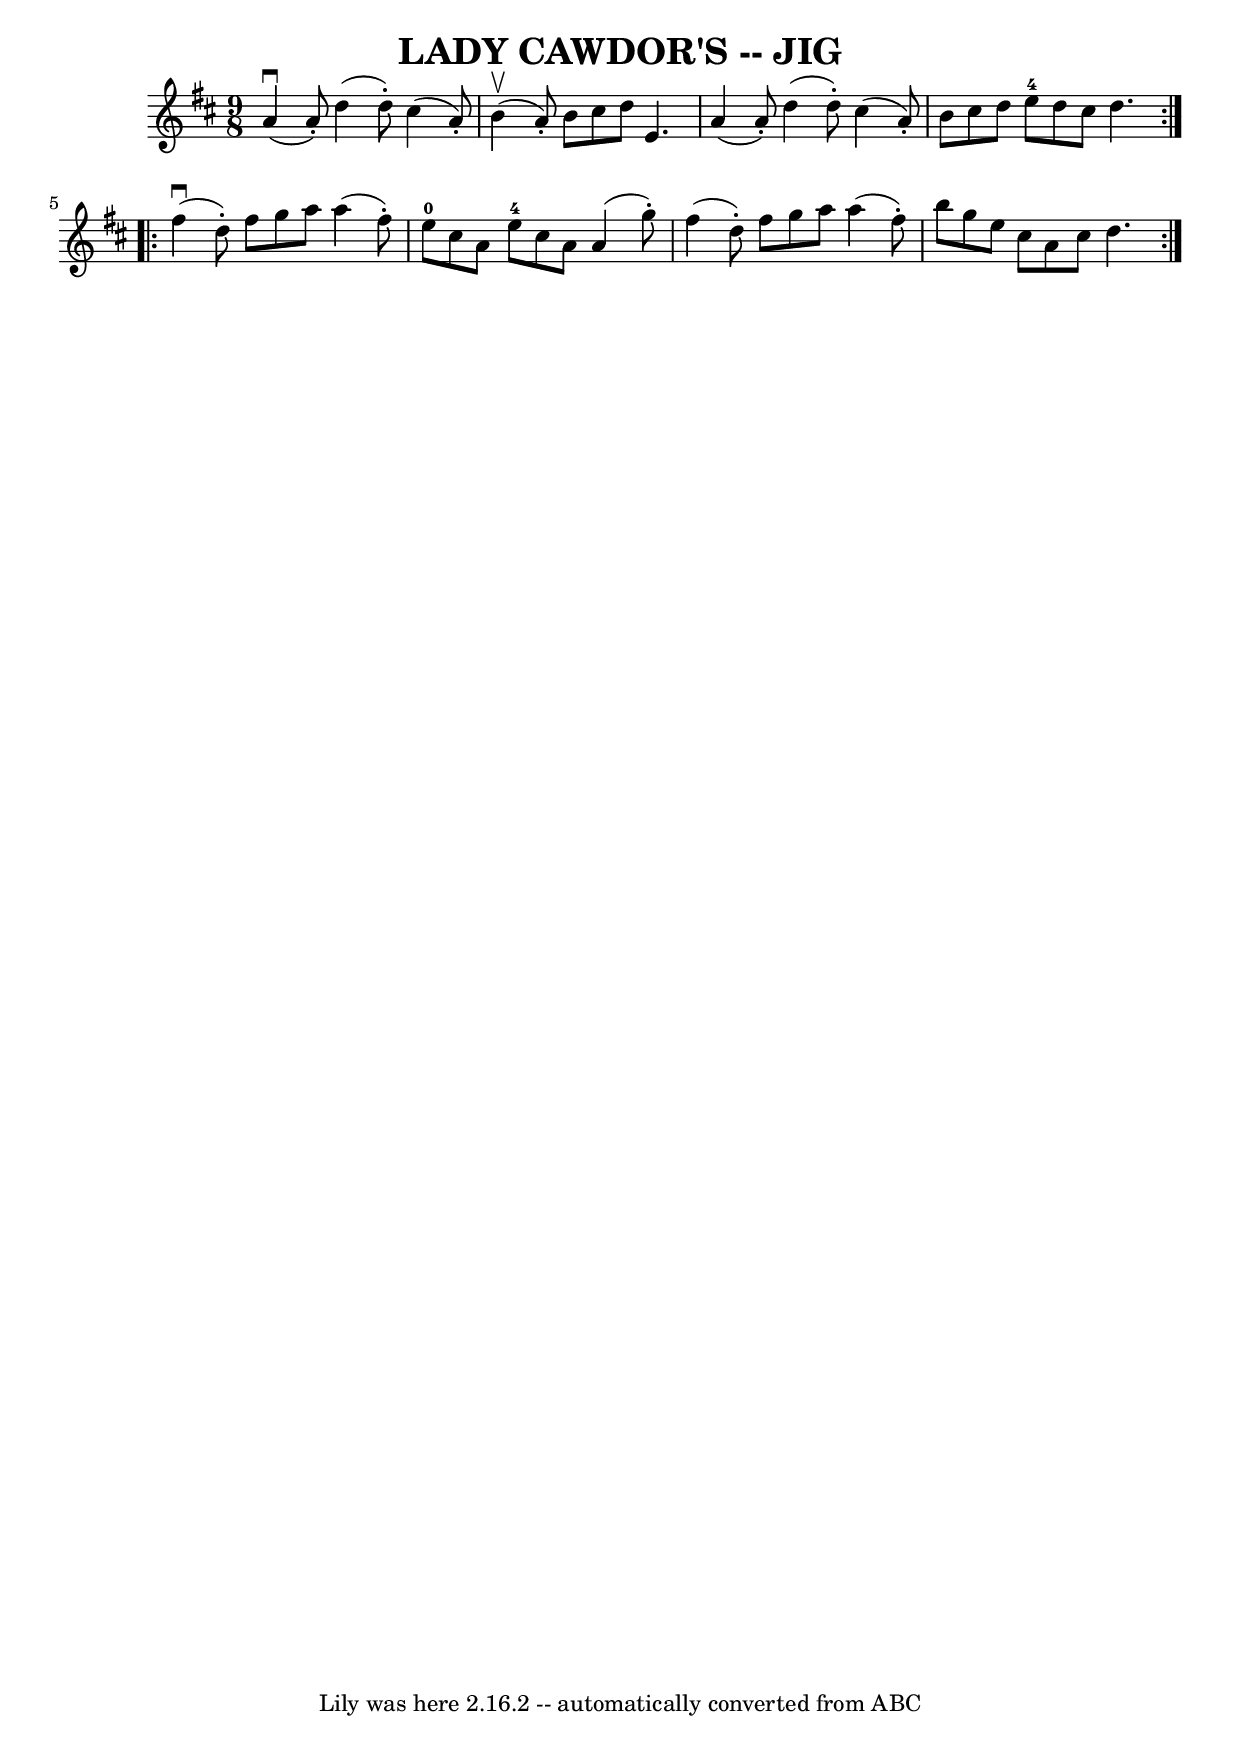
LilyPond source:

\version "2.16.2"
\include "Mammoth.ily"
\header {
  %% book = "Ryan's Mammoth Collection of Fiddle Tunes"
  crossRefNumber = "1"
  footnotes = ""
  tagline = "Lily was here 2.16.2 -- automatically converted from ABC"
  title = "LADY CAWDOR'S -- JIG"

}
voicedefault =  {



  \repeat volta 2 {

    \time 9/8 
    \key d \major
 a'4 (^\downbow a'8 -.) d''4 (d''8 -.)   
    cis''4 (a'8 -.)   |
    b'4 (^\upbow a'8 -.) b'8 cis''8    
    d''8 e'4.        |
    a'4 (a'8 -.) d''4 (d''8 -.) cis''4 
    (a'8 -.)   |
    b'8 cis''8 d''8 e''8-4 d''8    
    cis''8 d''4.    
  }     
  \repeat volta 2 {
    fis''4 (^\downbow d''8 -.)   
    fis''8 g''8 a''8 a''4 (fis''8 -.)   |
    e''8-0   
    cis''8 a'8 e''8-4 cis''8 a'8 a'4 (g''8 -.)       
    |
    fis''4 (d''8 -.) fis''8 g''8 a''8 a''4 (fis''8 -. 
    -)   |
    b''8 g''8 e''8 cis''8 a'8 cis''8 d''4.    
  }   

}

\score{
  <<

    \context Staff="default"
    {
      \voicedefault 
      
    }

  >>
  \layout {
    
  }
  \midi {
  }

}
